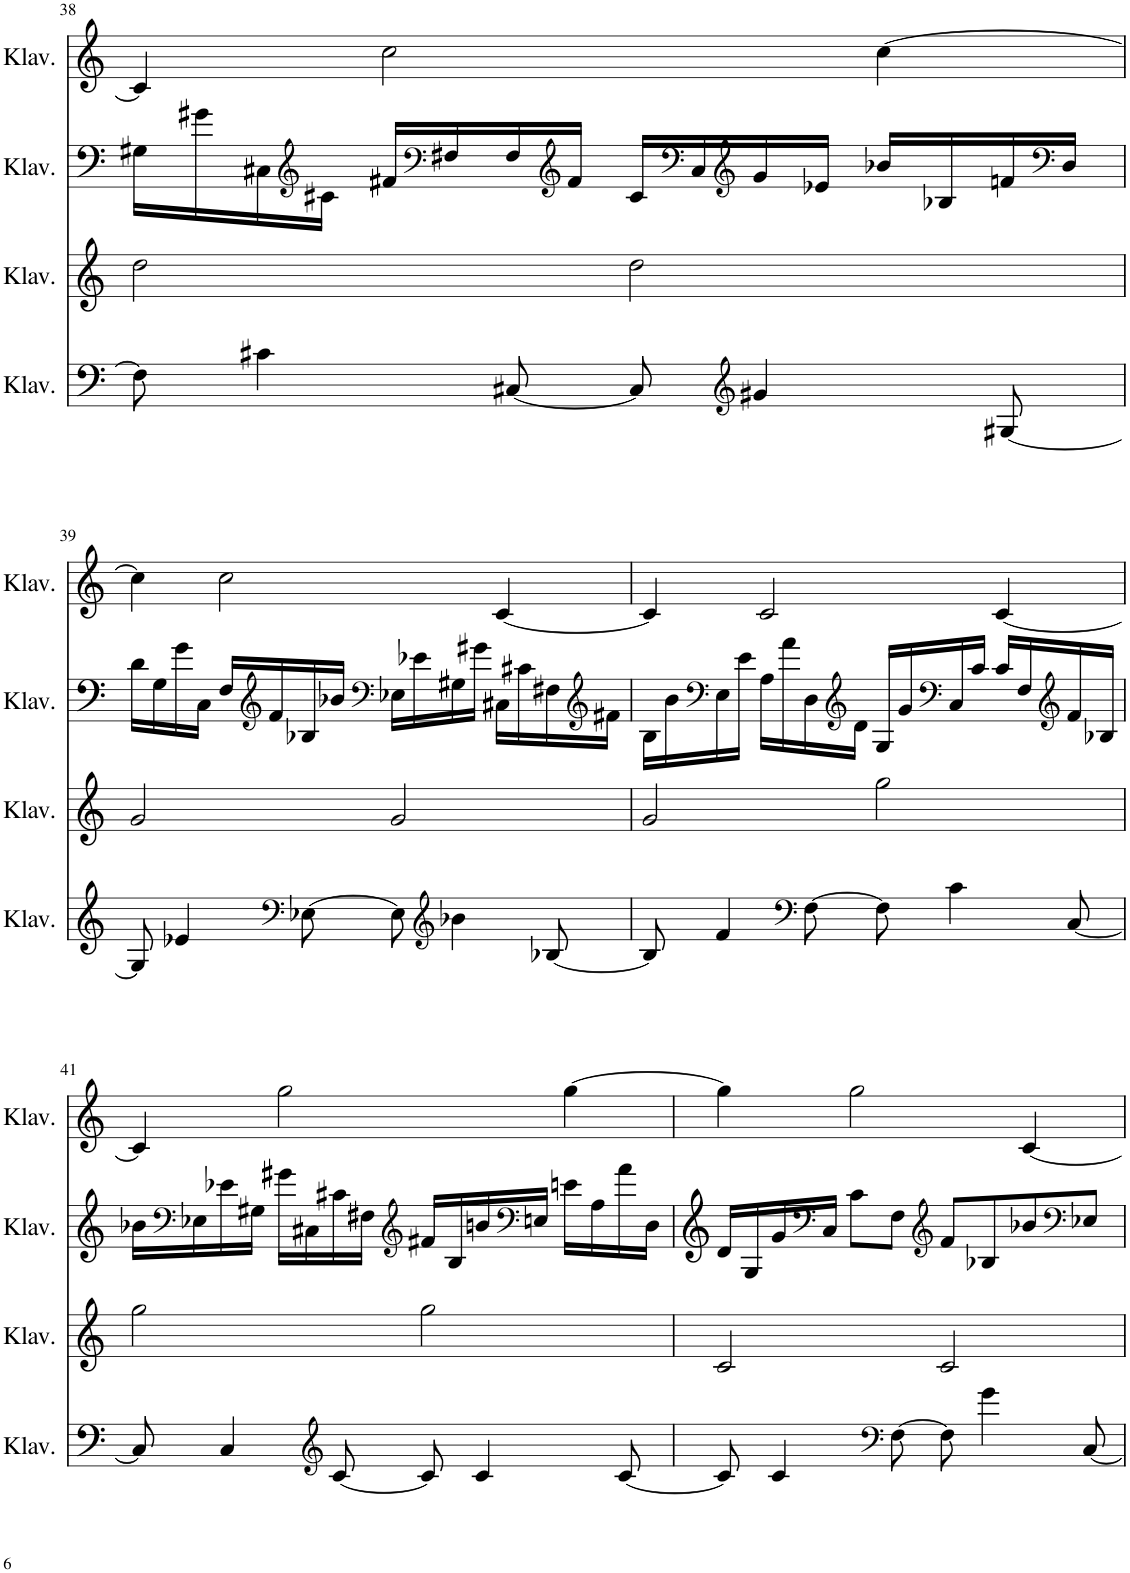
**kern	**kern	**kern	**kern
*part4	*part3	*part2	*part1
*staff4	*staff3	*staff2	*staff1
*I"Klavier	*I"Klavier	*I"Klavier	*I"Klavier
*I'Klav.	*I'Klav.	*I'Klav.	*I'Klav.
!!LO:PB:g=z
*clefF4	*clefG2	*clefF4	*clefG2
*k[]	*k[]	*k[]	*k[]
*M4/4	*M4/4	*M4/4	*M4/4
=38	=38	=38	=38
8F#\]	2dd\	16G#X\LL	4c/]
.	.	16g#X\	.
4c#X\	.	16C#X\	.
*	*	*clefG2	*
.	.	16c#X\JJ	.
.	.	16f#X/LL	2cc\
*	*	*clefF4	*
.	.	16F#X/	.
[8C#X/	.	16F#/	.
*	*	*clefG2	*
.	.	16f#/JJ	.
8C#/]	2dd\	16c#/LL	.
*	*	*clefF4	*
.	.	16C#/	.
*clefG2	*	*clefG2	*
4g#X/	.	16g#/	.
.	.	16e-X/JJ	.
.	.	16b-X/LL	[4cc\
.	.	16B-X/	.
[8G#X/	.	16fn/	.
*	*	*clefF4	*
.	.	16D/JJ	.
!!LO:LB:g=z
=39	=39	=39	=39
8G#/]	2g/	16d\LL	4cc\]
.	.	16G\	.
4e-X/	.	16g\	.
.	.	16C\JJ	.
.	.	16F/LL	2cc\
*	*	*clefG2	*
.	.	16f/	.
*clefF4	*	*	*
[8E-X\	.	16B-X/	.
.	.	16b-X/JJ	.
*	*	*clefF4	*
8E-\]	2g/	16E-X\LL	.
.	.	16e-X\	.
*clefG2	*	*	*
4b-X\	.	16G#X\	.
.	.	16g#X\JJ	.
.	.	16C#X\LL	[4c/
.	.	16c#X\	.
[8B-X/	.	16F#X\	.
*	*	*clefG2	*
.	.	16f#X\JJ	.
=40	=40	=40	=40
8B-/]	2g/	16B\LL	4c/]
.	.	16b\	.
*	*	*clefF4	*
4f/	.	16E\	.
.	.	16e\JJ	.
.	.	16A\LL	2c/
.	.	16a\	.
*clefF4	*	*	*
[8F\	.	16D\	.
*	*	*clefG2	*
.	.	16d\JJ	.
8F\]	2gg\	16G/LL	.
.	.	16g/	.
*	*	*clefF4	*
4c\	.	16C/	.
.	.	16c/JJ	.
.	.	16c/LL	[4c/
.	.	16F/	.
*	*	*clefG2	*
[8C/	.	16f/	.
.	.	16B-X/JJ	.
!!LO:LB:g=z
=41	=41	=41	=41
8C/]	2gg\	16b-X\LL	4c/]
*	*	*clefF4	*
.	.	16E-X\	.
4C/	.	16e-X\	.
.	.	16G#X\JJ	.
.	.	16g#X\LL	2gg\
.	.	16C#X\	.
*clefG2	*	*	*
[8c/	.	16c#X\	.
.	.	16F#X\JJ	.
*	*	*clefG2	*
8c/]	2gg\	16f#X/LL	.
.	.	16B/	.
4c/	.	16bn/	.
*	*	*clefF4	*
.	.	16En/JJ	.
.	.	16en\LL	[4gg\
.	.	16A\	.
[8c/	.	16a\	.
.	.	16D\JJ	.
=42	=42	=42	=42
8c/]	2c/	16d/LL	4gg\]
.	.	16G/	.
4c/	.	16g/	.
*	*	*clefF4	*
.	.	16C/JJ	.
.	.	8c\L	2gg\
*clefF4	*	*	*
[8F\	.	8F\J	.
*	*	*clefG2	*
8F\]	2c/	8f/L	.
4g\	.	8B-X/	.
.	.	8b-X/	[4c/
*	*	*clefF4	*
[8C/	.	8E-X/J	.
=	=	=	=
*-	*-	*-	*-
